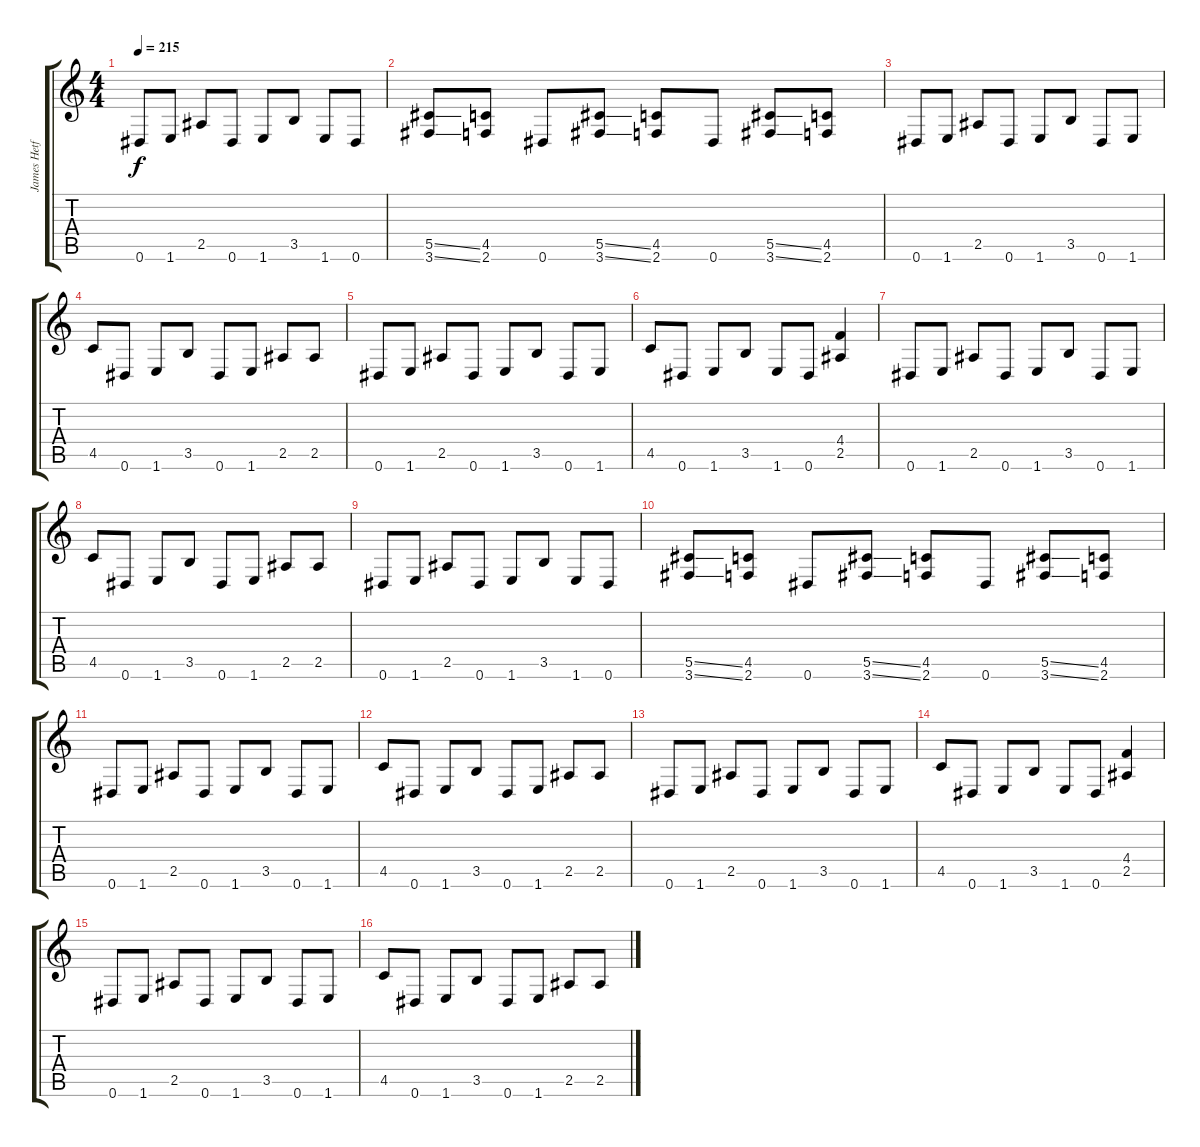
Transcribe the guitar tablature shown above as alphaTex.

\track ("James Hetfield" "James Hetf") {instrument distortionguitar}
\staff {score tabs}
\tuning (Eb4 Bb3 Gb3 Db3 Ab2 Eb2) {hide}
\ts (4 4)
\tempo 215
\clef g2
\ks c
0.6.8{dy f} 1.6.8 2.5.8 0.6.8 1.6.8 3.5.8 1.6.8 0.6.8 |
(5.5{ss} 3.6{ss}).8 (4.5 2.6).8 0.6.8 (5.5{ss} 3.6{ss}).8 (4.5 2.6).8 0.6.8 (5.5{ss} 3.6{ss}).8 (4.5 2.6).8 |
0.6.8 1.6.8 2.5.8 0.6.8 1.6.8 3.5.8 0.6.8 1.6.8 |
4.5.8 0.6.8 1.6.8 3.5.8 0.6.8 1.6.8 2.5.8 2.5.8 |
0.6.8 1.6.8 2.5.8 0.6.8 1.6.8 3.5.8 0.6.8 1.6.8 |
4.5.8 0.6.8 1.6.8 3.5.8 1.6.8 0.6.8 (4.4 2.5).4 |
0.6.8 1.6.8 2.5.8 0.6.8 1.6.8 3.5.8 0.6.8 1.6.8 |
4.5.8 0.6.8 1.6.8 3.5.8 0.6.8 1.6.8 2.5.8 2.5.8 |
0.6.8 1.6.8 2.5.8 0.6.8 1.6.8 3.5.8 1.6.8 0.6.8 |
(5.5{ss} 3.6{ss}).8 (4.5 2.6).8 0.6.8 (5.5{ss} 3.6{ss}).8 (4.5 2.6).8 0.6.8 (5.5{ss} 3.6{ss}).8 (4.5 2.6).8 |
0.6.8 1.6.8 2.5.8 0.6.8 1.6.8 3.5.8 0.6.8 1.6.8 |
4.5.8 0.6.8 1.6.8 3.5.8 0.6.8 1.6.8 2.5.8 2.5.8 |
0.6.8 1.6.8 2.5.8 0.6.8 1.6.8 3.5.8 0.6.8 1.6.8 |
4.5.8 0.6.8 1.6.8 3.5.8 1.6.8 0.6.8 (4.4 2.5).4 |
0.6.8 1.6.8 2.5.8 0.6.8 1.6.8 3.5.8 0.6.8 1.6.8 |
4.5.8 0.6.8 1.6.8 3.5.8 0.6.8 1.6.8 2.5.8 2.5.8
